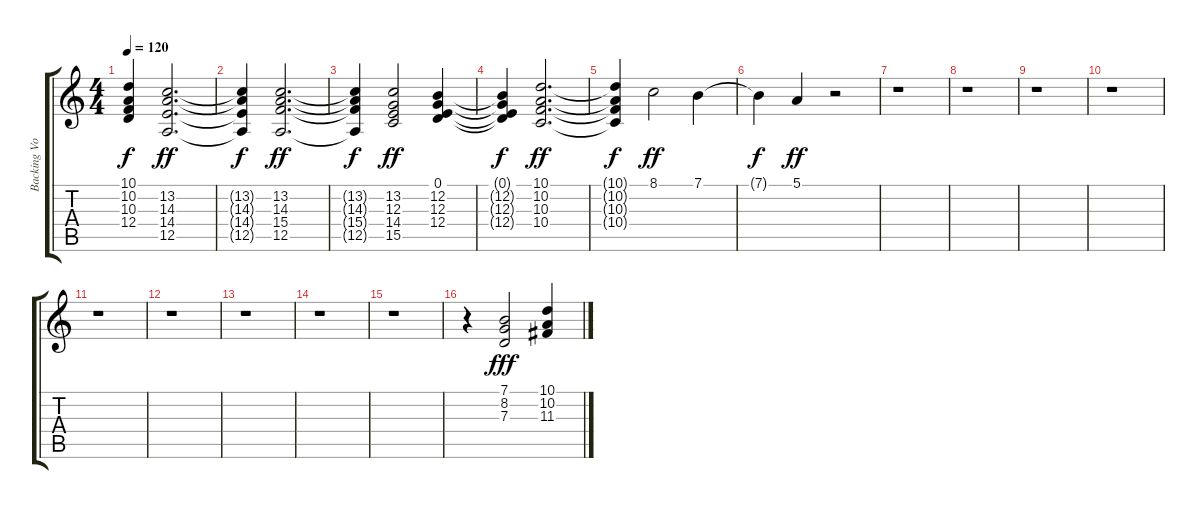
\track ("Backing Vocals" "Backing Vo") {instrument choiraahs}
\staff {score tabs}
\tuning (E4 B3 G3 D3 A2 E2) {hide}
\ts (4 4)
\tempo 120
\clef g2
\ks c
(10.1{t} 10.2{t} 10.3{t} 12.4{t}).4{dy f} (13.2 14.3 14.4 12.5).2{d dy ff} |
(13.2{t} 14.3{t} 14.4{t} 12.5{t}).4{dy f} (13.2 14.3 15.4 12.5).2{d dy ff} |
(13.2{t} 14.3{t} 15.4{t} 12.5{t}).4{dy f} (13.2 12.3 14.4 15.5).2{dy ff} (0.1 12.2 12.3 12.4).4 |
(0.1{t} 12.2{t} 12.3{t} 12.4{t}).4{dy f} (10.1 10.2 10.3 10.4).2{d dy ff} |
(10.1{t} 10.2{t} 10.3{t} 10.4{t}).4{dy f} 8.1.2{dy ff} 7.1.4 |
7.1{t}.4{dy f} 5.1.4{dy ff} r.2 |
r.1 |
r.1 |
r.1 |
r.1 |
r.1 |
r.1 |
r.1 |
r.1 |
r.1 |
r.4 (7.1 8.2 7.3).2{dy fff instrument choiraahs} (10.1 10.2 11.3).4
